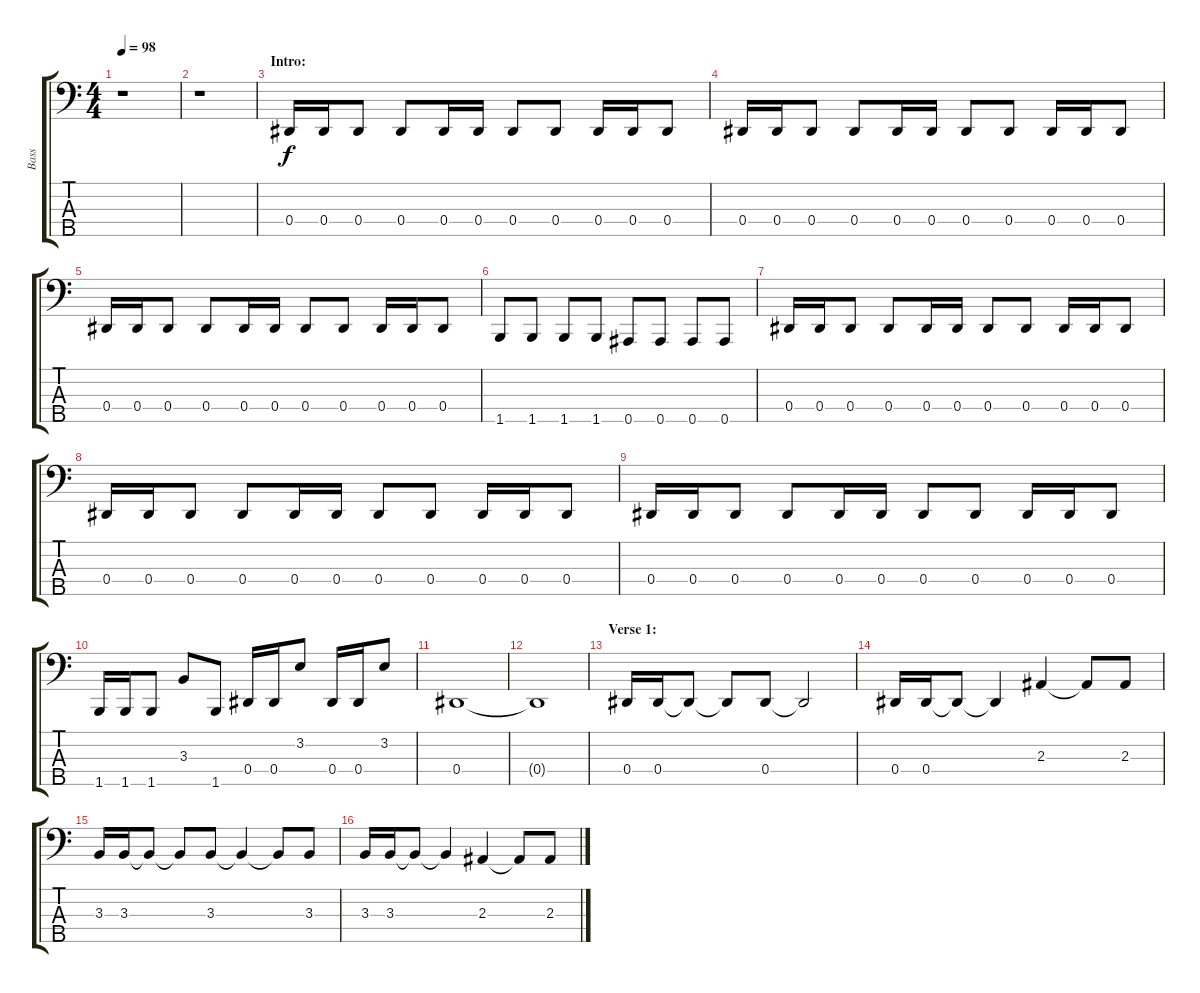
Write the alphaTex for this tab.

\track ("Bass" "Bass") {instrument slapbass2}
\staff {score tabs}
\tuning (Gb2 Db2 Ab1 Eb1 Bb0) {hide}
\ts (4 4)
\tempo 98
\clef f4
\ks c
r.1{dy f instrument slapbass2} |
r.1 |
\section ("" "Intro:")
0.4.16 0.4.16 0.4.8 0.4.8 0.4.16 0.4.16 0.4.8 0.4.8 0.4.16 0.4.16 0.4.8 |
0.4.16 0.4.16 0.4.8 0.4.8 0.4.16 0.4.16 0.4.8 0.4.8 0.4.16 0.4.16 0.4.8 |
0.4.16 0.4.16 0.4.8 0.4.8 0.4.16 0.4.16 0.4.8 0.4.8 0.4.16 0.4.16 0.4.8 |
1.5.8 1.5.8 1.5.8 1.5.8 0.5.8 0.5.8 0.5.8 0.5.8 |
0.4.16 0.4.16 0.4.8 0.4.8 0.4.16 0.4.16 0.4.8 0.4.8 0.4.16 0.4.16 0.4.8 |
0.4.16 0.4.16 0.4.8 0.4.8 0.4.16 0.4.16 0.4.8 0.4.8 0.4.16 0.4.16 0.4.8 |
0.4.16 0.4.16 0.4.8 0.4.8 0.4.16 0.4.16 0.4.8 0.4.8 0.4.16 0.4.16 0.4.8 |
1.5.16 1.5.16 1.5.8 3.3.8 1.5.8 0.4.16 0.4.16 3.2.8 0.4.16 0.4.16 3.2.8 |
0.4.1 |
0.4{t}.1 |
\section ("" "Verse 1:")
0.4.16 0.4.16 0.4{t}.8 0.4{t}.8 0.4.8 0.4{t}.2 |
0.4.16 0.4.16 0.4{t}.8 0.4{t}.4 2.3.4 2.3{t}.8 2.3.8 |
3.3.16 3.3.16 3.3{t}.8 3.3{t}.8 3.3.8 3.3{t}.4 3.3{t}.8 3.3.8 |
3.3.16 3.3.16 3.3{t}.8 3.3{t}.4 2.3.4 2.3{t}.8 2.3.8
